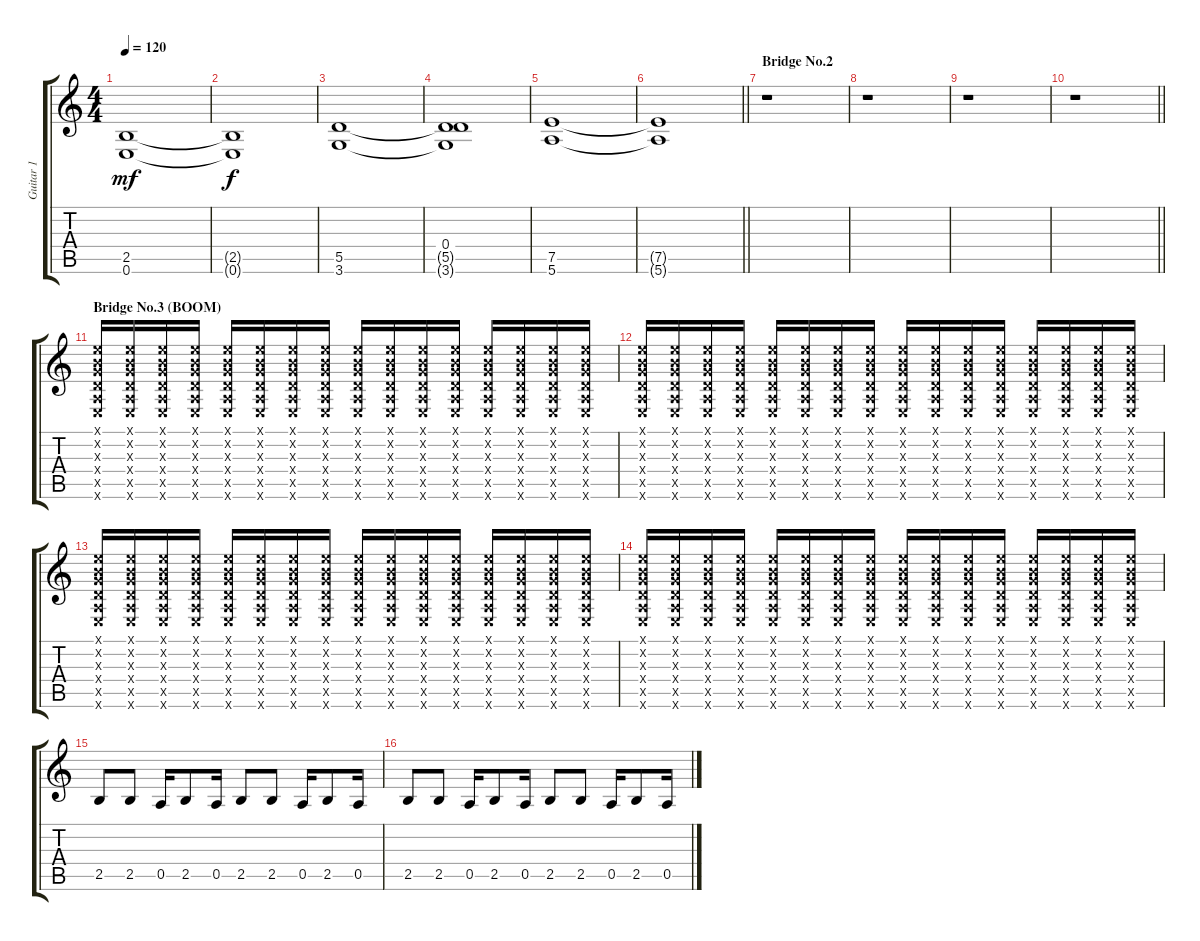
\track ("Guitar 1" "Guitar 1") {instrument overdrivenguitar}
\staff {score tabs}
\tuning (E4 B3 G3 D3 A2 E2) {hide}
\ts (4 4)
\tempo 120
\clef g2
\ks c
(2.5 0.6).1{dy mf} |
(2.5{t} 0.6{t}).1{dy f} |
(5.5 3.6).1 |
(0.4 5.5{t} 3.6{t}).1 |
(7.5 5.6).1 |
\barLineRight lightlight
(7.5{t} 5.6{t}).1 |
\section ("" "Bridge No.2")
r.1 |
r.1 |
r.1 |
\barLineRight lightlight
r.1 |
\section ("" "Bridge No.3 (BOOM)")
(0.1{x} 0.2{x} 0.3{x} 0.4{x} 0.5{x} 0.6{x}).16 (0.1{x} 0.2{x} 0.3{x} 0.4{x} 0.5{x} 0.6{x}).16 (0.1{x} 0.2{x} 0.3{x} 0.4{x} 0.5{x} 0.6{x}).16 (0.1{x} 0.2{x} 0.3{x} 0.4{x} 0.5{x} 0.6{x}).16 (0.1{x} 0.2{x} 0.3{x} 0.4{x} 0.5{x} 0.6{x}).16 (0.1{x} 0.2{x} 0.3{x} 0.4{x} 0.5{x} 0.6{x}).16 (0.1{x} 0.2{x} 0.3{x} 0.4{x} 0.5{x} 0.6{x}).16 (0.1{x} 0.2{x} 0.3{x} 0.4{x} 0.5{x} 0.6{x}).16 (0.1{x} 0.2{x} 0.3{x} 0.4{x} 0.5{x} 0.6{x}).16 (0.1{x} 0.2{x} 0.3{x} 0.4{x} 0.5{x} 0.6{x}).16 (0.1{x} 0.2{x} 0.3{x} 0.4{x} 0.5{x} 0.6{x}).16 (0.1{x} 0.2{x} 0.3{x} 0.4{x} 0.5{x} 0.6{x}).16 (0.1{x} 0.2{x} 0.3{x} 0.4{x} 0.5{x} 0.6{x}).16 (0.1{x} 0.2{x} 0.3{x} 0.4{x} 0.5{x} 0.6{x}).16 (0.1{x} 0.2{x} 0.3{x} 0.4{x} 0.5{x} 0.6{x}).16 (0.1{x} 0.2{x} 0.3{x} 0.4{x} 0.5{x} 0.6{x}).16 |
(0.1{x} 0.2{x} 0.3{x} 0.4{x} 0.5{x} 0.6{x}).16 (0.1{x} 0.2{x} 0.3{x} 0.4{x} 0.5{x} 0.6{x}).16 (0.1{x} 0.2{x} 0.3{x} 0.4{x} 0.5{x} 0.6{x}).16 (0.1{x} 0.2{x} 0.3{x} 0.4{x} 0.5{x} 0.6{x}).16 (0.1{x} 0.2{x} 0.3{x} 0.4{x} 0.5{x} 0.6{x}).16 (0.1{x} 0.2{x} 0.3{x} 0.4{x} 0.5{x} 0.6{x}).16 (0.1{x} 0.2{x} 0.3{x} 0.4{x} 0.5{x} 0.6{x}).16 (0.1{x} 0.2{x} 0.3{x} 0.4{x} 0.5{x} 0.6{x}).16 (0.1{x} 0.2{x} 0.3{x} 0.4{x} 0.5{x} 0.6{x}).16 (0.1{x} 0.2{x} 0.3{x} 0.4{x} 0.5{x} 0.6{x}).16 (0.1{x} 0.2{x} 0.3{x} 0.4{x} 0.5{x} 0.6{x}).16 (0.1{x} 0.2{x} 0.3{x} 0.4{x} 0.5{x} 0.6{x}).16 (0.1{x} 0.2{x} 0.3{x} 0.4{x} 0.5{x} 0.6{x}).16 (0.1{x} 0.2{x} 0.3{x} 0.4{x} 0.5{x} 0.6{x}).16 (0.1{x} 0.2{x} 0.3{x} 0.4{x} 0.5{x} 0.6{x}).16 (0.1{x} 0.2{x} 0.3{x} 0.4{x} 0.5{x} 0.6{x}).16 |
(0.1{x} 0.2{x} 0.3{x} 0.4{x} 0.5{x} 0.6{x}).16 (0.1{x} 0.2{x} 0.3{x} 0.4{x} 0.5{x} 0.6{x}).16 (0.1{x} 0.2{x} 0.3{x} 0.4{x} 0.5{x} 0.6{x}).16 (0.1{x} 0.2{x} 0.3{x} 0.4{x} 0.5{x} 0.6{x}).16 (0.1{x} 0.2{x} 0.3{x} 0.4{x} 0.5{x} 0.6{x}).16 (0.1{x} 0.2{x} 0.3{x} 0.4{x} 0.5{x} 0.6{x}).16 (0.1{x} 0.2{x} 0.3{x} 0.4{x} 0.5{x} 0.6{x}).16 (0.1{x} 0.2{x} 0.3{x} 0.4{x} 0.5{x} 0.6{x}).16 (0.1{x} 0.2{x} 0.3{x} 0.4{x} 0.5{x} 0.6{x}).16 (0.1{x} 0.2{x} 0.3{x} 0.4{x} 0.5{x} 0.6{x}).16 (0.1{x} 0.2{x} 0.3{x} 0.4{x} 0.5{x} 0.6{x}).16 (0.1{x} 0.2{x} 0.3{x} 0.4{x} 0.5{x} 0.6{x}).16 (0.1{x} 0.2{x} 0.3{x} 0.4{x} 0.5{x} 0.6{x}).16 (0.1{x} 0.2{x} 0.3{x} 0.4{x} 0.5{x} 0.6{x}).16 (0.1{x} 0.2{x} 0.3{x} 0.4{x} 0.5{x} 0.6{x}).16 (0.1{x} 0.2{x} 0.3{x} 0.4{x} 0.5{x} 0.6{x}).16 |
(0.1{x} 0.2{x} 0.3{x} 0.4{x} 0.5{x} 0.6{x}).16 (0.1{x} 0.2{x} 0.3{x} 0.4{x} 0.5{x} 0.6{x}).16 (0.1{x} 0.2{x} 0.3{x} 0.4{x} 0.5{x} 0.6{x}).16 (0.1{x} 0.2{x} 0.3{x} 0.4{x} 0.5{x} 0.6{x}).16 (0.1{x} 0.2{x} 0.3{x} 0.4{x} 0.5{x} 0.6{x}).16 (0.1{x} 0.2{x} 0.3{x} 0.4{x} 0.5{x} 0.6{x}).16 (0.1{x} 0.2{x} 0.3{x} 0.4{x} 0.5{x} 0.6{x}).16 (0.1{x} 0.2{x} 0.3{x} 0.4{x} 0.5{x} 0.6{x}).16 (0.1{x} 0.2{x} 0.3{x} 0.4{x} 0.5{x} 0.6{x}).16 (0.1{x} 0.2{x} 0.3{x} 0.4{x} 0.5{x} 0.6{x}).16 (0.1{x} 0.2{x} 0.3{x} 0.4{x} 0.5{x} 0.6{x}).16 (0.1{x} 0.2{x} 0.3{x} 0.4{x} 0.5{x} 0.6{x}).16 (0.1{x} 0.2{x} 0.3{x} 0.4{x} 0.5{x} 0.6{x}).16 (0.1{x} 0.2{x} 0.3{x} 0.4{x} 0.5{x} 0.6{x}).16 (0.1{x} 0.2{x} 0.3{x} 0.4{x} 0.5{x} 0.6{x}).16 (0.1{x} 0.2{x} 0.3{x} 0.4{x} 0.5{x} 0.6{x}).16 |
2.5.8{volume 16} 2.5.8 0.5.16 2.5.8 0.5.16 2.5.8 2.5.8 0.5.16 2.5.8 0.5.16 |
2.5.8 2.5.8 0.5.16 2.5.8 0.5.16 2.5.8 2.5.8 0.5.16 2.5.8 0.5.16
